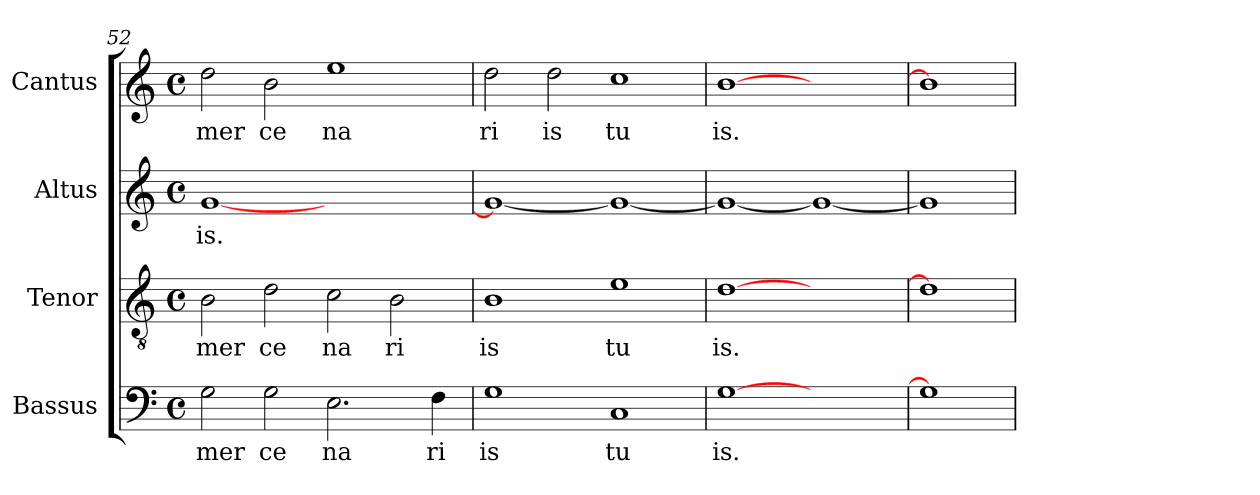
**kern	**text	**kern	**text	**kern	**text	**kern	**text
*part4	*part4	*part3	*part3	*part2	*part2	*part1	*part1
*staff4	*staff4	*staff3	*staff3	*staff2	*staff2	*staff1	*staff1
*I"Bassus	*	*I"Tenor	*	*I"Altus	*	*I"Cantus	*
*I'Ch	*	*I'Ch	*	*I'Ch	*	*I'Ch	*
*clefF4	*	*clefGv2	*	*clefG2	*	*clefG2	*
*	*	*	*	*k[]	*	*	*
*	*	*	*	*C:	*	*	*
*M4/4	*	*M4/4	*	*M4/4	*	*M4/4	*
*met(c)	*	*met(c)	*	*met(c)	*	*met(c)	*
=52	=52	=52	=52	=52	=52	=52	=52
!	!LO:LY:b:cj	!	!LO:LY:b:cj	!	!LO:LY:b:cj	!	!LO:LY:b:cj
2G\	mer	2B\	mer	[<1g	-is.	2dd\	mer
!	!LO:LY:b:cj	!	!LO:LY:b:cj	!	!	!	!LO:LY:b:cj
2G\	ce	2d\	ce	.	.	2b\	ce
!	!LO:LY:b:cj	!	!LO:LY:b:cj	!	!	!	!LO:LY:b:cj
2.E\	na	2c\	na	1ryy	.	1ee	na
!	!	!	!LO:LY:b:cj	!	!	!	!
.	.	2B\	ri	.	.	.	.
!	!LO:LY:b:cj	!	!	!	!	!	!
4F\	ri	.	.	.	.	.	.
=53	=53	=53	=53	=53	=53	=53	=53
!	!LO:LY:b:cj	!	!LO:LY:b:cj	!	!	!	!LO:LY:b:cj
1G	is	1B	is	1g_<	.	2dd\	ri
!	!	!	!	!	!	!	!LO:LY:b:cj
.	.	.	.	.	.	2dd\	is
!	!LO:LY:b:cj	!	!LO:LY:b:cj	!	!	!	!LO:LY:b:cj
1C	tu	1e	tu	1g_	.	1cc	tu
=54	=54	=54	=54	=54	=54	=54	=54
!	!LO:LY:b:cj	!	!LO:LY:b:cj	!	!	!	!LO:LY:b:cj
[1G	is.	[1d	is.	1g_	.	[1b	is.
1ryy	.	1ryy	.	1g_	.	1ryy	.
=55	=55!	=55	=55!	=55	=55!	=55!	=55!
1G]	.	1d]	.	1g]	.	1b]	.
=	=	=	=	=	=	=	=
*-	*-	*-	*-	*-	*-	*-	*-
